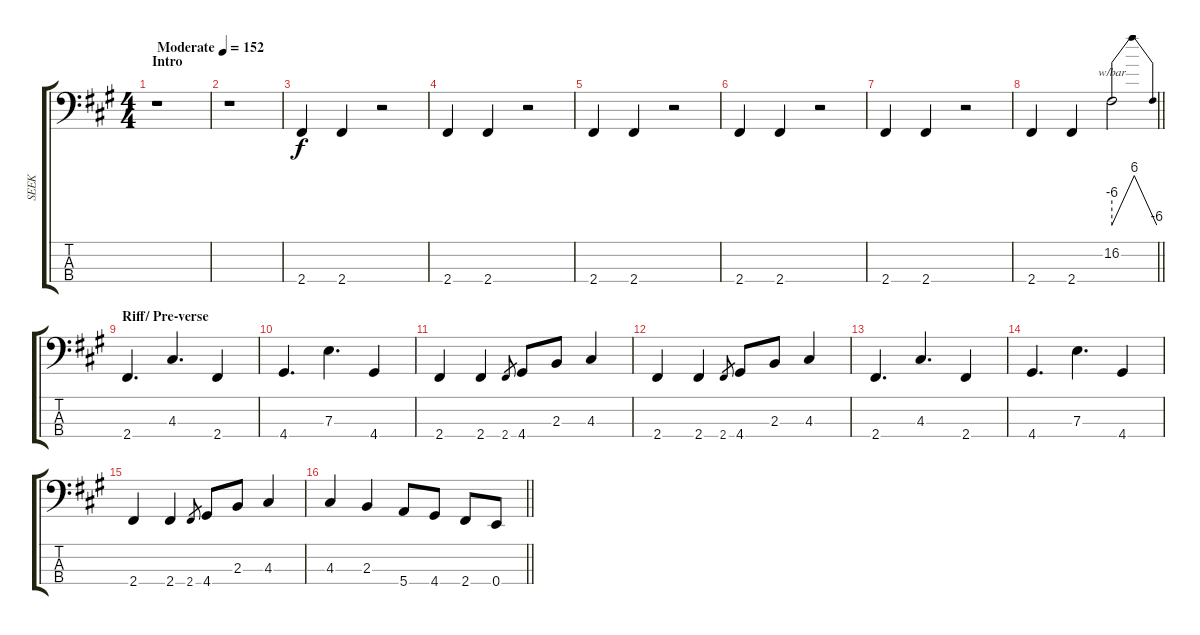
\track ("SEEK" "SEEK") {instrument synthbass2}
\staff {score tabs}
\tuning (G2 D2 A1 E1) {hide}
\ts (4 4)
\section ("" "Intro")
\tempo (152 "Moderate")
\clef f4
\ks f#minor
r.1{dy f instrument synthbass2} |
r.1 |
2.4.4 2.4.4 r.2 |
2.4.4 2.4.4 r.2 |
2.4.4 2.4.4 r.2 |
2.4.4 2.4.4 r.2 |
2.4.4 2.4.4 r.2 |
\barLineRight lightlight
2.4.4 2.4.4 16.2.2{tbe (dip default 0 -24 30 24 60 -24)} |
\section ("" "Riff/ Pre-verse")
2.4.4{d} 4.3.4{d} 2.4.4 |
4.4.4{d} 7.3.4{d} 4.4.4 |
2.4.4 2.4.4 2.4.8{gr} 4.4.8 2.3.8 4.3.4 |
2.4.4 2.4.4 2.4.8{gr} 4.4.8 2.3.8 4.3.4 |
2.4.4{d} 4.3.4{d} 2.4.4 |
4.4.4{d} 7.3.4{d} 4.4.4 |
2.4.4 2.4.4 2.4.8{gr} 4.4.8 2.3.8 4.3.4 |
\barLineRight lightlight
4.3.4 2.3.4 5.4.8 4.4.8 2.4.8 0.4.8
